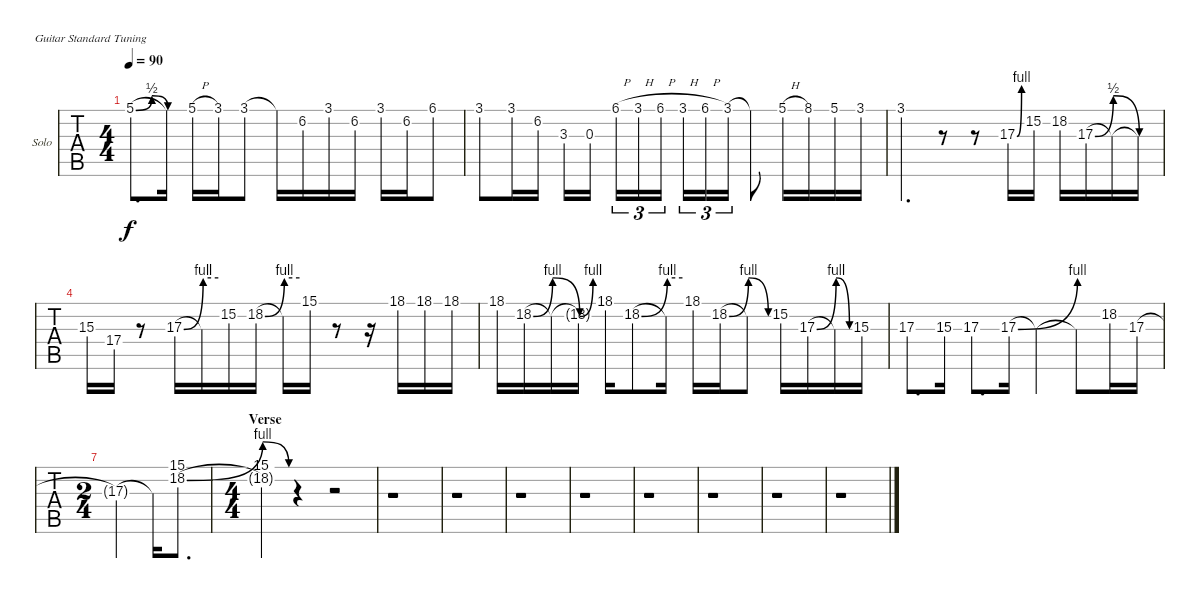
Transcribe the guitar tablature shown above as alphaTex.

\bracketExtendMode nobrackets
\firstSystemTrackNameOrientation horizontal
\otherSystemsTrackNameOrientation horizontal
\defaultBarNumberDisplay FirstOfSystem
\track ("Guitar (Solo)" "Solo") {instrument overdrivenguitar}
\staff {tabs}
\tuning (E4 B3 G3 D3 A2 E2)
\ts (4 4)
\tempo 90
\clef g2
\ks c
5.1{be (bendrelease 0 0 30 2 30 2 60 0)}.8{d dy f} 5.1{be (hold 0 0 60 0) t}.16 5.1{h}.16 3.1.16 3.1.8 3.1{t}.16 6.2.16 3.1.16 6.2.16 3.1.16 6.2.16 6.1.8 |
3.1.8 3.1.16 6.2.16 3.3.16 0.3.16 6.1{h}.16{tu (3 2)} 3.1{h}.16{tu (3 2)} 6.1{h}.16{tu (3 2)} 3.1{h}.16{tu (3 2)} 6.1{h}.16{tu (3 2)} 3.1.16{tu (3 2)} 3.1{t}.8 5.1{h}.16 8.1.16 5.1.16 3.1.16 |
3.1.4{d} r.8 r.8 17.3{be (bend 0 0 60 4)}.16 15.2.16 18.2.16 17.3{be (bend 0 0 60 2)}.16 17.3{be (release 0 2 60 0) t}.16 17.3{be (hold 0 0 60 0) t}.16 |
15.3.16 17.4.16 r.8 17.3{be (bend 0 0 60 4)}.16 17.3{be (hold 0 4 60 4) t}.16 15.2.16 18.2{be (bend 0 0 60 4)}.16 18.2{be (hold 0 4 60 4) t}.16 15.1.16 r.8 r.16 18.1.16 18.1.16 18.1.16 |
18.1.16 18.2{be (bend 0 0 60 4)}.16 18.2{be (release 0 4 60 0) t}.16 18.2{be (bend 0 0 60 4) t}.16 18.1.16 18.2{be (bend 0 0 60 4)}.8 18.2{be (hold 0 4 60 4) t}.16 18.1.16 18.2{be (bend 0 0 60 4)}.16 18.2{be (release 0 4 60 0) t}.8 15.2.16 17.3{be (bend 0 0 60 4)}.16 17.3{be (release 0 4 60 0) t}.16 15.3.16 |
17.3.8{d} 15.3.16 17.3.8{d} 17.3{be (bend 0 0 60 4)}.16 17.3{t}.4 17.3{be (prebend 0 4 60 4) t}.8 18.2.16 17.3.16 |
\ts (2 4)
17.3{t}.4 17.3{t}.16 (15.1 18.2{be (bend 0 0 60 4)}).8{d} |
\ts (4 4)
\section ("" "Verse")
(15.1 18.2{be (release 0 4 60 0) t}).4 r.4 r.2 |
r.1 |
r.1 |
r.1 |
r.1 |
r.1 |
r.1 |
r.1 |
r.1
